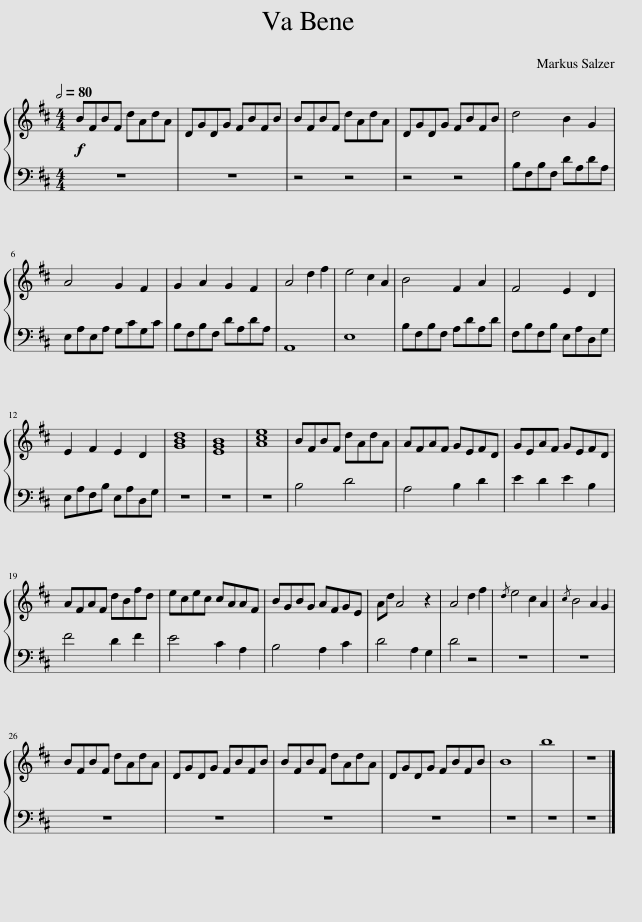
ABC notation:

X:1
%%score { 1 | 2 }
L:1/8
Q:1/2=80
M:4/4
I:linebreak $
K:D
V:1 treble
V:2 bass
V:1
!f! BFBF dAdA | DGDG FBFB | BFBF dAdA | DGDG FBFB | d4 B2 G2 |$ %5
 A4 G2 F2 | G2 A2 G2 F2 | A4 d2 f2 | e4 c2 A2 | B4 F2 A2 | %10
 F4 E2 D2 |$ E2 F2 E2 D2 | [GBd]8 | [EGB]8 | [Ace]8 | %15
 BFBF dAdA | AFAF GEFD | GEAF GEFD |$ AFAF dBfd | ecec cAAF | %20
 BGBG AFGE | Ad A4 z2 | A4 d2 f2 |{/d} e4 c2 A2 |{/c} B4 A2 G2 |$ %25
 BFBF dAdA | DGDG FBFB | BFBF dAdA | DGDG FBFB | B8 | %30
 b8 | z8 |] %32
V:2
 z8 | z8 | z4 z4 | z4 z4 | B,F,B,F, DA,DA, |$ %5
 E,A,E,A, G,CG,C | B,F,B,F, DA,DA, | A,,8 | E,8 | B,F,B,F, A,DA,D | %10
 F,B,F,B, E,A,D,G, |$ E,A,F,B, E,A,D,G, | z8 | z8 | z8 | %15
 B,4 D4 | A,4 B,2 D2 | E2 D2 E2 B,2 |$ F4 D2 F2 | E4 C2 A,2 | %20
 B,4 A,2 C2 | D4 A,2 G,2 | D4 z4 | z8 | z8 |$ %25
 z8 | z8 | z8 | z8 | z8 | %30
 z8 | z8 |] %32
